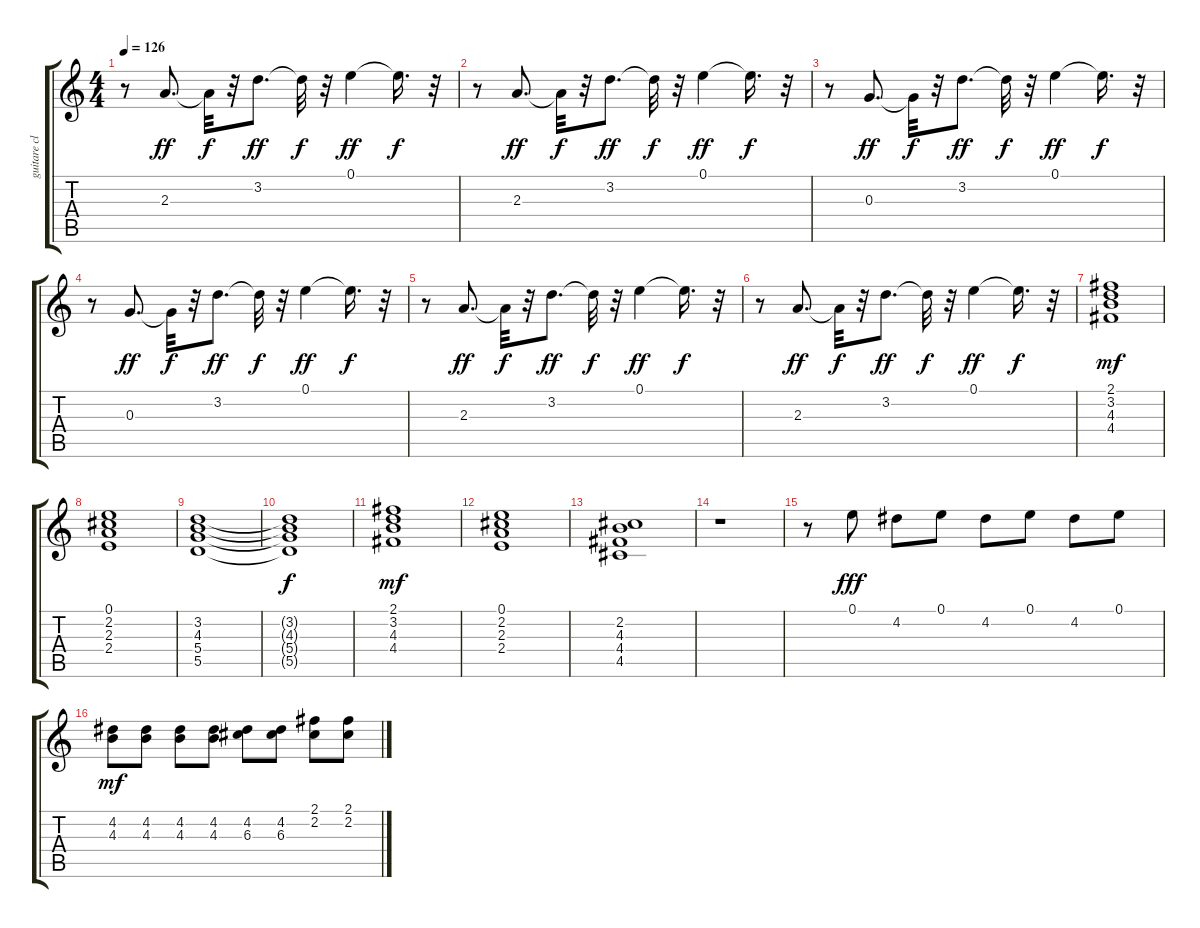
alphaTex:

\track ("guitare clean" "guitare cl") {instrument electricguitarclean}
\staff {score tabs}
\tuning (E4 B3 G3 D3 A2 E2) {hide}
\ts (4 4)
\tempo 126
\clef g2
\ks c
r.8{dy f} 2.3.8{d dy ff} 2.3{t}.32{dy f} r.32 3.2.8{d dy ff} 3.2{t}.32{dy f} r.32 0.1.4{dy ff} 0.1{t}.16{d dy f} r.32 |
r.8 2.3.8{d dy ff} 2.3{t}.32{dy f} r.32 3.2.8{d dy ff} 3.2{t}.32{dy f} r.32 0.1.4{dy ff} 0.1{t}.16{d dy f} r.32 |
r.8 0.3.8{d dy ff} 0.3{t}.32{dy f} r.32 3.2.8{d dy ff} 3.2{t}.32{dy f} r.32 0.1.4{dy ff} 0.1{t}.16{d dy f} r.32 |
r.8 0.3.8{d dy ff} 0.3{t}.32{dy f} r.32 3.2.8{d dy ff} 3.2{t}.32{dy f} r.32 0.1.4{dy ff} 0.1{t}.16{d dy f} r.32 |
r.8 2.3.8{d dy ff} 2.3{t}.32{dy f} r.32 3.2.8{d dy ff} 3.2{t}.32{dy f} r.32 0.1.4{dy ff} 0.1{t}.16{d dy f} r.32 |
r.8 2.3.8{d dy ff} 2.3{t}.32{dy f} r.32 3.2.8{d dy ff} 3.2{t}.32{dy f} r.32 0.1.4{dy ff} 0.1{t}.16{d dy f} r.32 |
(2.1 3.2 4.3 4.4).1{dy mf} |
(0.1 2.2 2.3 2.4).1 |
(3.2 4.3 5.4 5.5).1 |
(3.2{t} 4.3{t} 5.4{t} 5.5{t}).1{dy f} |
(2.1 3.2 4.3 4.4).1{dy mf} |
(0.1 2.2 2.3 2.4).1 |
(2.2 4.3 4.4 4.5).1 |
r.1 |
r.8 0.1.8{dy fff volume 5} 4.2.8{volume 7} 0.1.8{volume 8} 4.2.8{volume 10} 0.1.8{volume 11} 4.2.8{volume 13} 0.1.8{volume 14} |
(4.2 4.3).8{dy mf volume 16 instrument distortionguitar} (4.2 4.3).8 (4.2 4.3).8 (4.2 4.3).8 (4.2 6.3).8 (4.2 6.3).8 (2.1 2.2).8 (2.1 2.2).8
